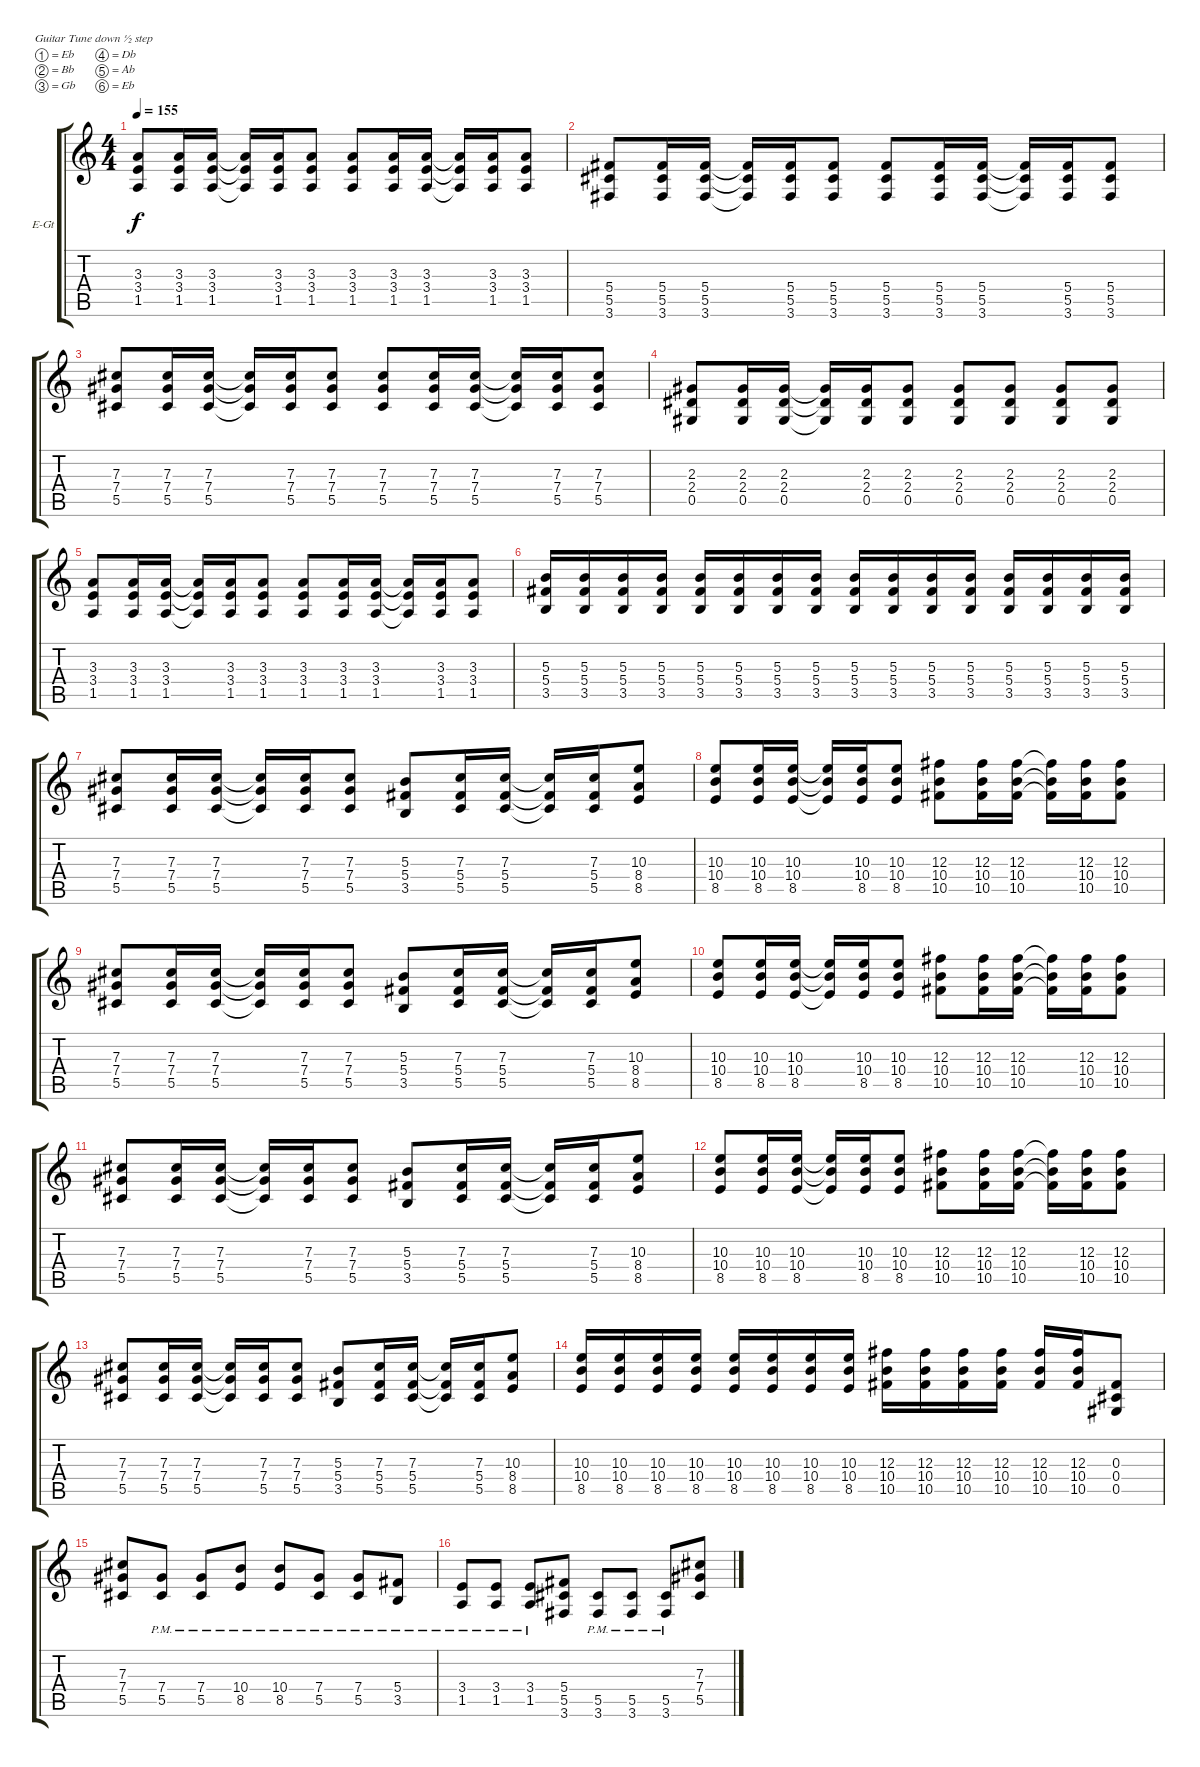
\defaultSystemsLayout 4
\bracketExtendMode groupsimilarinstruments
\firstSystemTrackNameOrientation horizontal
\otherSystemsTrackNameOrientation horizontal
\track ("Guitar - Zach Blair" "E-Gt") {instrument distortionguitar}
\staff {score tabs}
\tuning (Eb4 Bb3 Gb3 Db3 Ab2 Eb2)
\ts (4 4)
\tempo 155
\clef g2
\ks c
(3.3 3.4 1.5).8{dy f} (3.3 3.4 1.5).16 (3.3 3.4 1.5).16 (3.3{t} 3.4{t} 1.5{t}).16 (3.3 3.4 1.5).16 (3.3 3.4 1.5).8 (3.3 3.4 1.5).8 (3.3 3.4 1.5).16 (3.3 3.4 1.5).16 (3.3{t} 3.4{t} 1.5{t}).16 (3.3 3.4 1.5).16 (3.3 3.4 1.5).8 |
(5.4 5.5 3.6).8 (5.4 5.5 3.6).16 (5.4 5.5 3.6).16 (5.4{t} 5.5{t} 3.6{t}).16 (5.4 5.5 3.6).16 (5.4 5.5 3.6).8 (5.4 5.5 3.6).8 (5.4 5.5 3.6).16 (5.4 5.5 3.6).16 (5.4{t} 5.5{t} 3.6{t}).16 (5.4 5.5 3.6).16 (5.4 5.5 3.6).8 |
(7.3 7.4 5.5).8 (7.3 7.4 5.5).16 (7.3 7.4 5.5).16 (7.3{t} 7.4{t} 5.5{t}).16 (7.3 7.4 5.5).16 (7.3 7.4 5.5).8 (7.3 7.4 5.5).8 (7.3 7.4 5.5).16 (7.3 7.4 5.5).16 (7.3{t} 7.4{t} 5.5{t}).16 (7.3 7.4 5.5).16 (7.3 7.4 5.5).8 |
(2.3 2.4 0.5).8 (2.3 2.4 0.5).16 (2.3 2.4 0.5).16 (2.3{t} 2.4{t} 0.5{t}).16 (2.3 2.4 0.5).16 (2.3 2.4 0.5).8 (2.3 2.4 0.5).8 (2.3 2.4 0.5).8 (2.3 2.4 0.5).8 (2.3 2.4 0.5).8 |
(3.3 3.4 1.5).8 (3.3 3.4 1.5).16 (3.3 3.4 1.5).16 (3.3{t} 3.4{t} 1.5{t}).16 (3.3 3.4 1.5).16 (3.3 3.4 1.5).8 (3.3 3.4 1.5).8 (3.3 3.4 1.5).16 (3.3 3.4 1.5).16 (3.3{t} 3.4{t} 1.5{t}).16 (3.3 3.4 1.5).16 (3.3 3.4 1.5).8 |
(5.3 5.4 3.5).16 (5.3 5.4 3.5).16 (5.3 5.4 3.5).16 (5.3 5.4 3.5).16 (5.3 5.4 3.5).16 (5.3 5.4 3.5).16 (5.3 5.4 3.5).16 (5.3 5.4 3.5).16 (5.3 5.4 3.5).16 (5.3 5.4 3.5).16 (5.3 5.4 3.5).16 (5.3 5.4 3.5).16 (5.3 5.4 3.5).16 (5.3 5.4 3.5).16 (5.3 5.4 3.5).16 (5.3 5.4 3.5).16 |
(7.3 7.4 5.5).8 (7.3 7.4 5.5).16 (7.3 7.4 5.5).16 (7.3{t} 7.4{t} 5.5{t}).16 (7.3 7.4 5.5).16 (7.3 7.4 5.5).8 (5.3 5.4 3.5).8 (7.3 5.4 5.5).16 (7.3 5.4 5.5).16 (7.3{t} 5.4{t} 5.5{t}).16 (7.3 5.4 5.5).16 (10.3 8.4 8.5).8 |
(10.3 10.4 8.5).8 (10.3 10.4 8.5).16 (10.3 10.4 8.5).16 (10.3{t} 10.4{t} 8.5{t}).16 (10.3 10.4 8.5).16 (10.3 10.4 8.5).8 (12.3 10.4 10.5).8 (12.3 10.4 10.5).16 (12.3 10.4 10.5).16 (12.3{t} 10.4{t} 10.5{t}).16 (12.3 10.4 10.5).16 (12.3 10.4 10.5).8 |
(7.3 7.4 5.5).8 (7.3 7.4 5.5).16 (7.3 7.4 5.5).16 (7.3{t} 7.4{t} 5.5{t}).16 (7.3 7.4 5.5).16 (7.3 7.4 5.5).8 (5.3 5.4 3.5).8 (7.3 5.4 5.5).16 (7.3 5.4 5.5).16 (7.3{t} 5.4{t} 5.5{t}).16 (7.3 5.4 5.5).16 (10.3 8.4 8.5).8 |
(10.3 10.4 8.5).8 (10.3 10.4 8.5).16 (10.3 10.4 8.5).16 (10.3{t} 10.4{t} 8.5{t}).16 (10.3 10.4 8.5).16 (10.3 10.4 8.5).8 (12.3 10.4 10.5).8 (12.3 10.4 10.5).16 (12.3 10.4 10.5).16 (12.3{t} 10.4{t} 10.5{t}).16 (12.3 10.4 10.5).16 (12.3 10.4 10.5).8 |
(7.3 7.4 5.5).8 (7.3 7.4 5.5).16 (7.3 7.4 5.5).16 (7.3{t} 7.4{t} 5.5{t}).16 (7.3 7.4 5.5).16 (7.3 7.4 5.5).8 (5.3 5.4 3.5).8 (7.3 5.4 5.5).16 (7.3 5.4 5.5).16 (7.3{t} 5.4{t} 5.5{t}).16 (7.3 5.4 5.5).16 (10.3 8.4 8.5).8 |
(10.3 10.4 8.5).8 (10.3 10.4 8.5).16 (10.3 10.4 8.5).16 (10.3{t} 10.4{t} 8.5{t}).16 (10.3 10.4 8.5).16 (10.3 10.4 8.5).8 (12.3 10.4 10.5).8 (12.3 10.4 10.5).16 (12.3 10.4 10.5).16 (12.3{t} 10.4{t} 10.5{t}).16 (12.3 10.4 10.5).16 (12.3 10.4 10.5).8 |
(7.3 7.4 5.5).8 (7.3 7.4 5.5).16 (7.3 7.4 5.5).16 (7.3{t} 7.4{t} 5.5{t}).16 (7.3 7.4 5.5).16 (7.3 7.4 5.5).8 (5.3 5.4 3.5).8 (7.3 5.4 5.5).16 (7.3 5.4 5.5).16 (7.3{t} 5.4{t} 5.5{t}).16 (7.3 5.4 5.5).16 (10.3 8.4 8.5).8 |
(10.3 10.4 8.5).16 (10.3 10.4 8.5).16 (10.3 10.4 8.5).16 (10.3 10.4 8.5).16 (10.3 10.4 8.5).16 (10.3 10.4 8.5).16 (10.3 10.4 8.5).16 (10.3 10.4 8.5).16 (12.3 10.4 10.5).16 (12.3 10.4 10.5).16 (12.3 10.4 10.5).16 (12.3 10.4 10.5).16 (12.3 10.4 10.5).16 (12.3 10.4 10.5).16 (0.3 0.4 0.5).8 |
(7.3 7.4 5.5).8 (7.4{pm} 5.5{pm}).8 (7.4{pm} 5.5{pm}).8 (10.4{pm} 8.5{pm}).8 (10.4{pm} 8.5{pm}).8 (7.4{pm} 5.5{pm}).8 (7.4{pm} 5.5{pm}).8 (5.4{pm} 3.5{pm}).8 |
(3.4{pm} 1.5{pm}).8 (3.4{pm} 1.5{pm}).8 (3.4{pm} 1.5{pm}).8 (5.4 5.5 3.6).8 (5.5{pm} 3.6{pm}).8 (5.5{pm} 3.6{pm}).8 (5.5{pm} 3.6{pm}).8 (7.3 7.4 5.5).8
